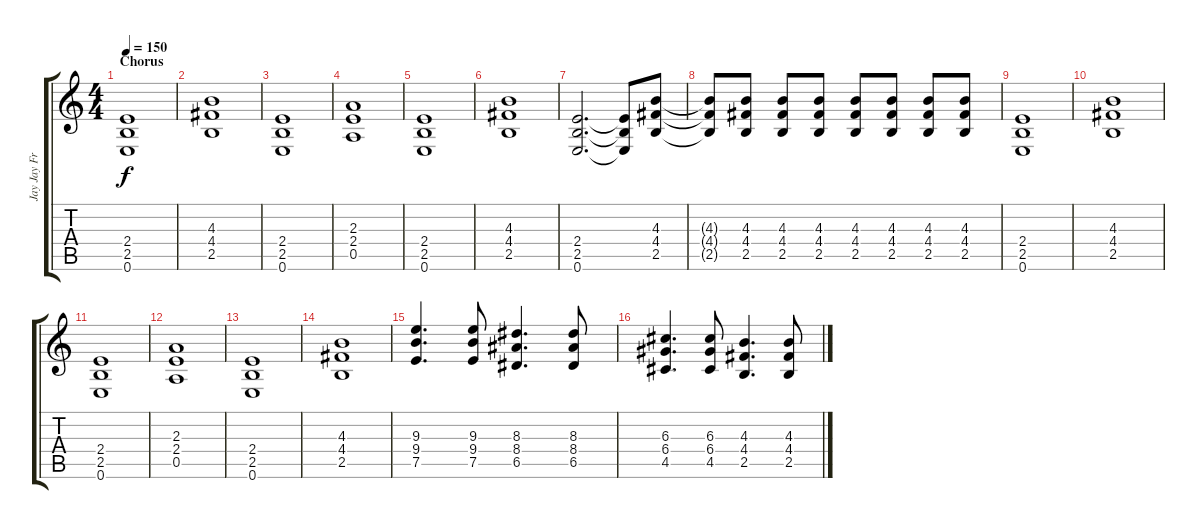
\track ("Jay Jay French - Lead/Rhythm" "Jay Jay Fr") {instrument distortionguitar}
\staff {score tabs}
\tuning (E4 B3 G3 D3 A2 E2) {hide}
\ts (4 4)
\section ("" "Chorus")
\tempo 150
\clef g2
\ks c
(2.4 2.5 0.6).1{dy f} |
(4.3 4.4 2.5).1 |
(2.4 2.5 0.6).1 |
(2.3 2.4 0.5).1 |
(2.4 2.5 0.6).1 |
(4.3 4.4 2.5).1 |
(2.4 2.5 0.6).2{d} (2.4{t} 2.5{t} 0.6{t}).8 (4.3 4.4 2.5).8 |
(4.3{t} 4.4{t} 2.5{t}).8 (4.3 4.4 2.5).8 (4.3 4.4 2.5).8 (4.3 4.4 2.5).8 (4.3 4.4 2.5).8 (4.3 4.4 2.5).8 (4.3 4.4 2.5).8 (4.3 4.4 2.5).8 |
(2.4 2.5 0.6).1 |
(4.3 4.4 2.5).1 |
(2.4 2.5 0.6).1 |
(2.3 2.4 0.5).1 |
(2.4 2.5 0.6).1 |
(4.3 4.4 2.5).1 |
(9.3 9.4 7.5).4{d} (9.3 9.4 7.5).8 (8.3 8.4 6.5).4{d} (8.3 8.4 6.5).8 |
(6.3 6.4 4.5).4{d} (6.3 6.4 4.5).8 (4.3 4.4 2.5).4{d} (4.3 4.4 2.5).8
